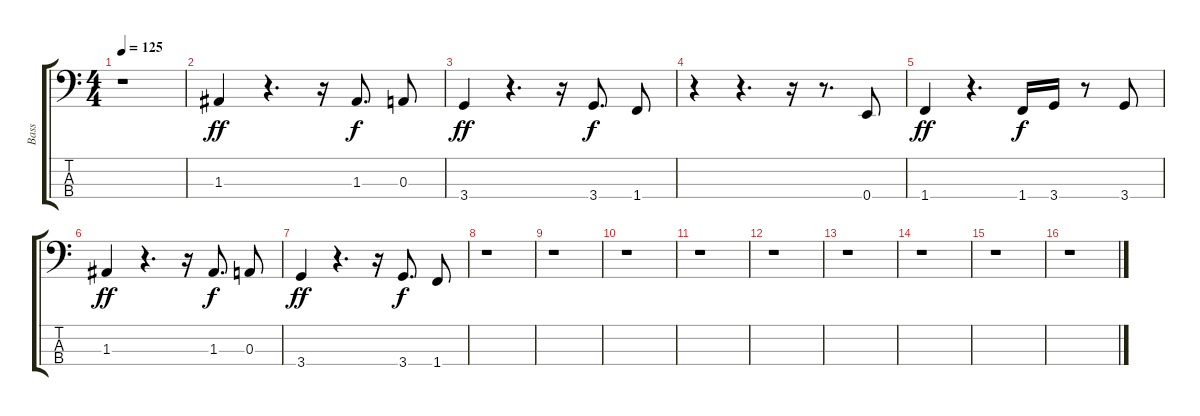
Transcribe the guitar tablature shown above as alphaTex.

\track ("Bass      " "Bass      ") {instrument electricbassfinger}
\staff {score tabs}
\tuning (G2 D2 A1 E1) {hide}
\ts (4 4)
\tempo 125
\clef f4
\ks c
r.1{dy f} |
1.3.4{dy ff} r.4{d} r.16 1.3.8{d dy f} 0.3.8 |
3.4.4{dy ff} r.4{d} r.16 3.4.8{d dy f} 1.4.8 |
r.4 r.4{d} r.16 r.8{d} 0.4.8 |
1.4.4{dy ff} r.4{d} 1.4.16{dy f} 3.4.16 r.8 3.4.8 |
1.3.4{dy ff} r.4{d} r.16 1.3.8{d dy f} 0.3.8 |
3.4.4{dy ff} r.4{d} r.16 3.4.8{d dy f} 1.4.8 |
r.1 |
r.1 |
r.1 |
r.1 |
r.1 |
r.1 |
r.1 |
r.1 |
r.1
